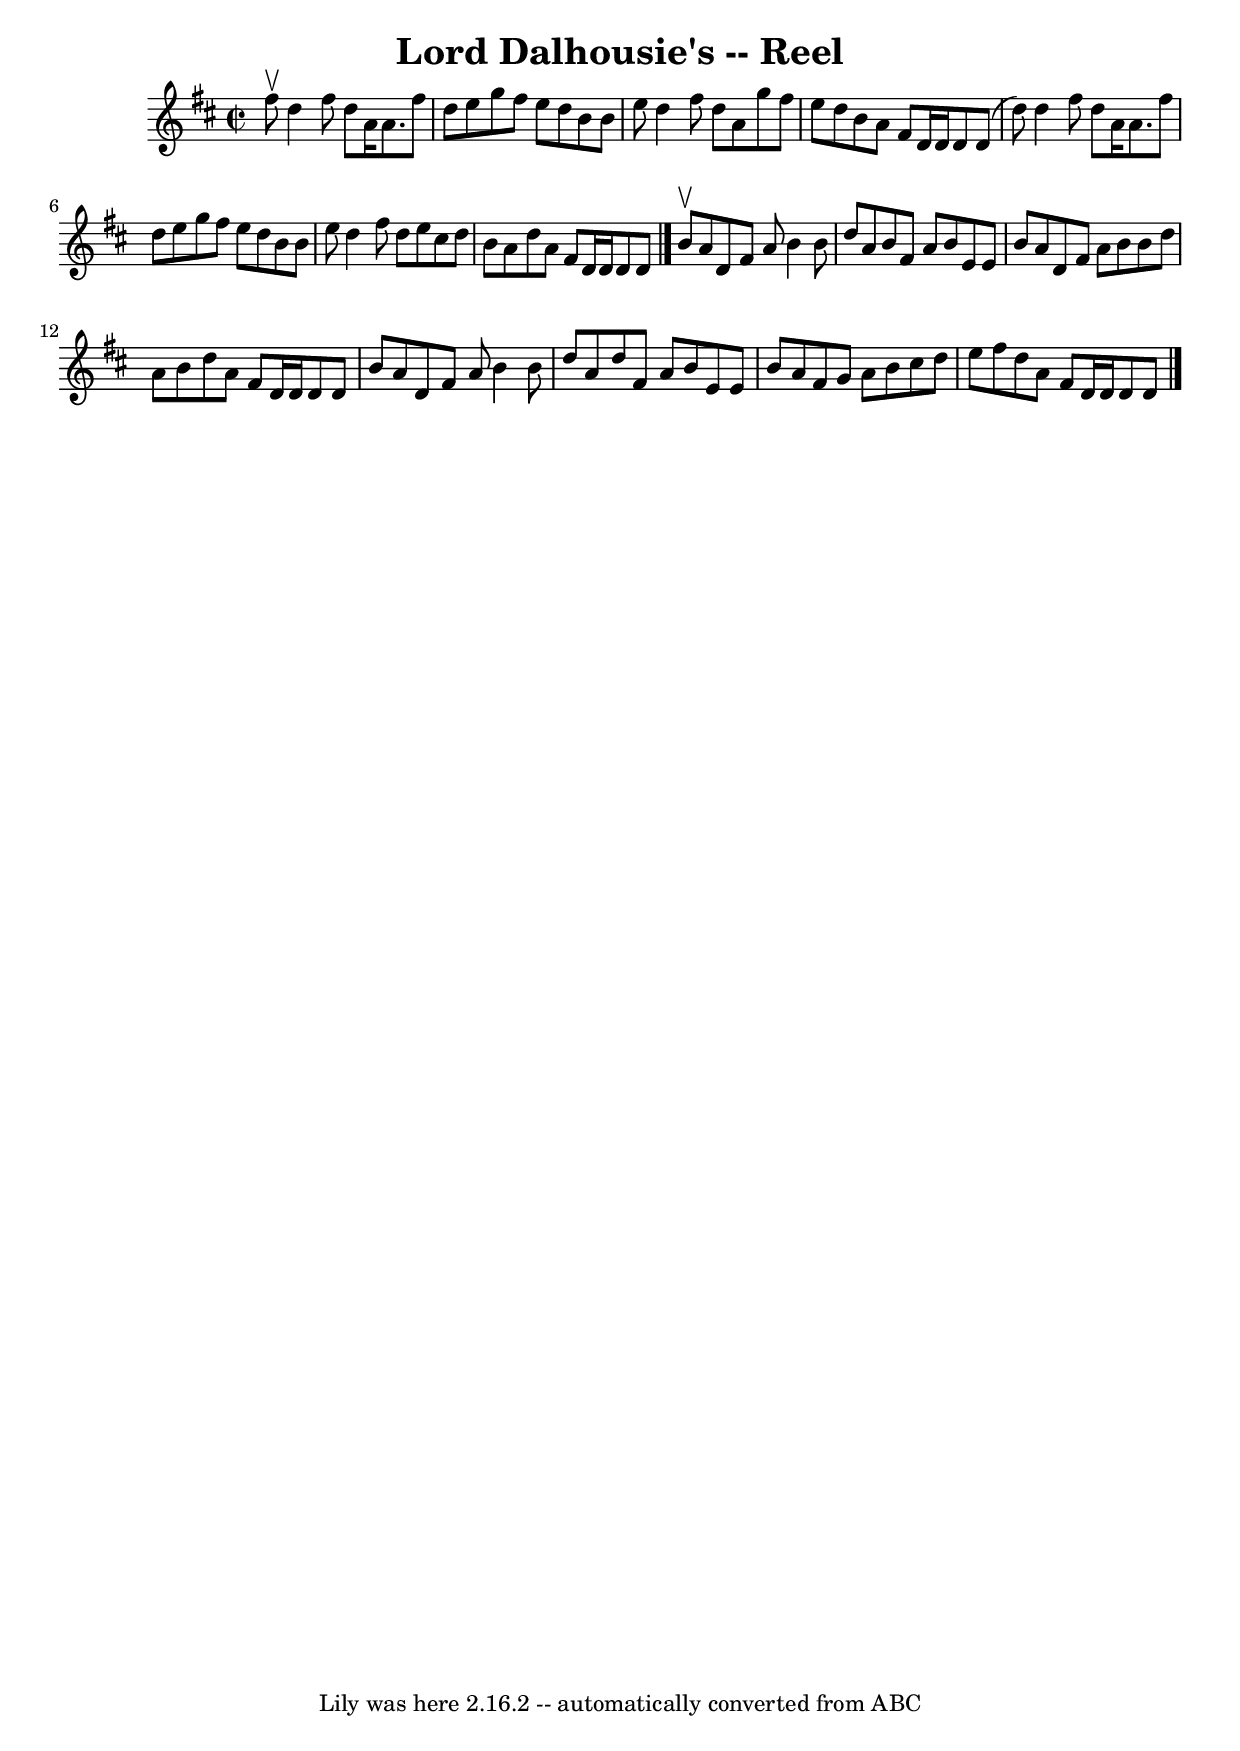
\version "2.7.40"
\include "Mammoth.ily"
\header {
	book = "Ryan's Mammoth Collection"
	crossRefNumber = "1"
	footnotes = ""
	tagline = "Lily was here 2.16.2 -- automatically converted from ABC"
	title = "Lord Dalhousie's -- Reel"
}
voicedefault =  {
\set Score.defaultBarType = "empty"

\override Staff.TimeSignature #'style = #'C
 \time 2/2 \key d \major fis''8^\upbow |
 d''4 fis''8 d''8   
 a'16 a'8. fis''8 d''8    |
 e''8 g''8 fis''8 e''8    
d''8 b'8 b'8 e''8    |
 d''4 fis''8 d''8 a'8 g''8  
 fis''8 e''8    |
 d''8 b'8 a'8 fis'8 d'16 d'16    
d'8 d'8 (d''8)   |
 d''4 fis''8 d''8 a'16 a'8.   
 fis''8 d''8    |
 e''8 g''8 fis''8 e''8 d''8 b'8    
b'8 e''8    |
 d''4 fis''8 d''8 e''8 cis''8 d''8    
b'8    |
 a'8 d''8 a'8 fis'8 d'16 d'16 d'8 d'8    
\bar "|." b'8^\upbow |
 a'8 d'8 fis'8 a'8 b'4 b'8 
 d''8    |
 a'8 b'8 fis'8 a'8 b'8 e'8 e'8 b'8    
|
 a'8 d'8 fis'8 a'8 b'8 b'8 d''8 a'8    |
  
 b'8 d''8 a'8 fis'8 d'16 d'16 d'8 d'8 b'8    |
   
 a'8 d'8 fis'8 a'8 b'4 b'8 d''8    |
 a'8 d''8    
fis'8 a'8 b'8 e'8 e'8 b'8    |
 a'8 fis'8 g'8    
a'8 b'8 cis''8 d''8 e''8    |
 fis''8 d''8 a'8    
fis'8 d'16 d'16 d'8 d'8    \bar "|."   
}

\score{
    <<

	\context Staff="default"
	{
	    \voicedefault 
	}

    >>
	\layout {
	}
	\midi {}
}
